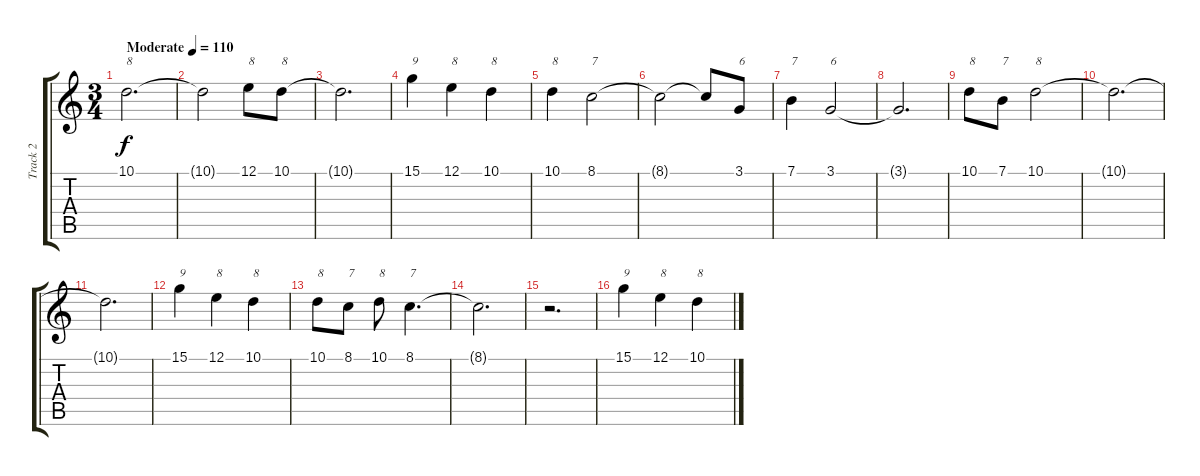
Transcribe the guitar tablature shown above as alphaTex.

\track ("Track 2" "Track 2") {instrument harmonica}
\staff {score tabs}
\tuning (E4 B3 G3 D3 A2 E2) {hide}
\ts (3 4)
\tempo (110 "Moderate")
\clef g2
\ks c
10.1.2{d txt "8" dy f instrument harmonica} |
10.1{t}.2 12.1.8{txt "8"} 10.1.8{txt "8"} |
10.1{t}.2{d} |
15.1.4{txt "9"} 12.1.4{txt "8"} 10.1.4{txt "8"} |
10.1.4{txt "8"} 8.1.2{txt "7"} |
8.1{t}.2 8.1{t}.8 3.1.8{txt "6"} |
7.1.4{txt "7"} 3.1.2{txt "6"} |
3.1{t}.2{d} |
10.1.8{txt "8"} 7.1.8{txt "7"} 10.1.2{txt "8"} |
10.1{t}.2{d} |
10.1{t}.2{d} |
15.1.4{txt "9"} 12.1.4{txt "8"} 10.1.4{txt "8"} |
10.1.8{txt "8"} 8.1.8{txt "7"} 10.1.8{txt "8"} 8.1.4{d txt "7"} |
8.1{t}.2{d} |
r.2{d} |
15.1.4{txt "9"} 12.1.4{txt "8"} 10.1.4{txt "8"}
